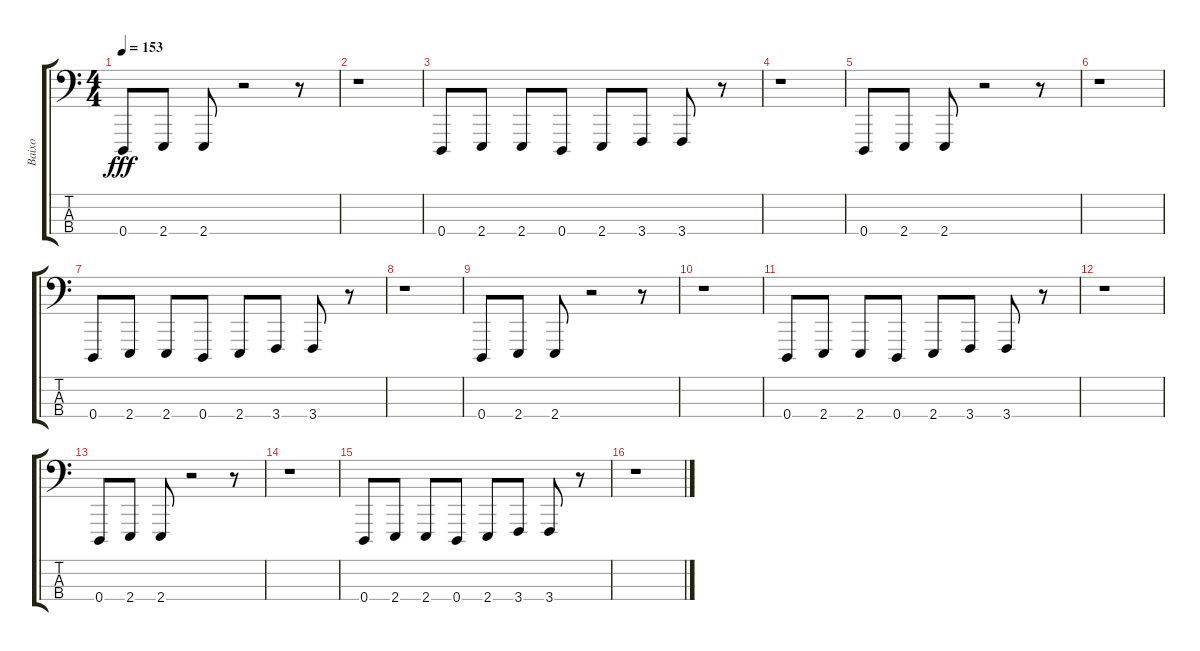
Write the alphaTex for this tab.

\track ("Baixo" "Baixo") {instrument lead2sawtooth}
\staff {score tabs}
\tuning (G2 D2 A1 D1) {hide}
\ts (4 4)
\tempo 153
\clef f4
\ks c
0.4.8{dy fff} 2.4.8 2.4.8 r.2 r.8 |
r.1 |
0.4.8 2.4.8 2.4.8 0.4.8 2.4.8 3.4.8 3.4.8 r.8 |
r.1 |
0.4.8 2.4.8 2.4.8 r.2 r.8 |
r.1 |
0.4.8 2.4.8 2.4.8 0.4.8 2.4.8 3.4.8 3.4.8 r.8 |
r.1 |
0.4.8 2.4.8 2.4.8 r.2 r.8 |
r.1 |
0.4.8 2.4.8 2.4.8 0.4.8 2.4.8 3.4.8 3.4.8 r.8 |
r.1 |
0.4.8 2.4.8 2.4.8 r.2 r.8 |
r.1 |
0.4.8 2.4.8 2.4.8 0.4.8 2.4.8 3.4.8 3.4.8 r.8 |
r.1
